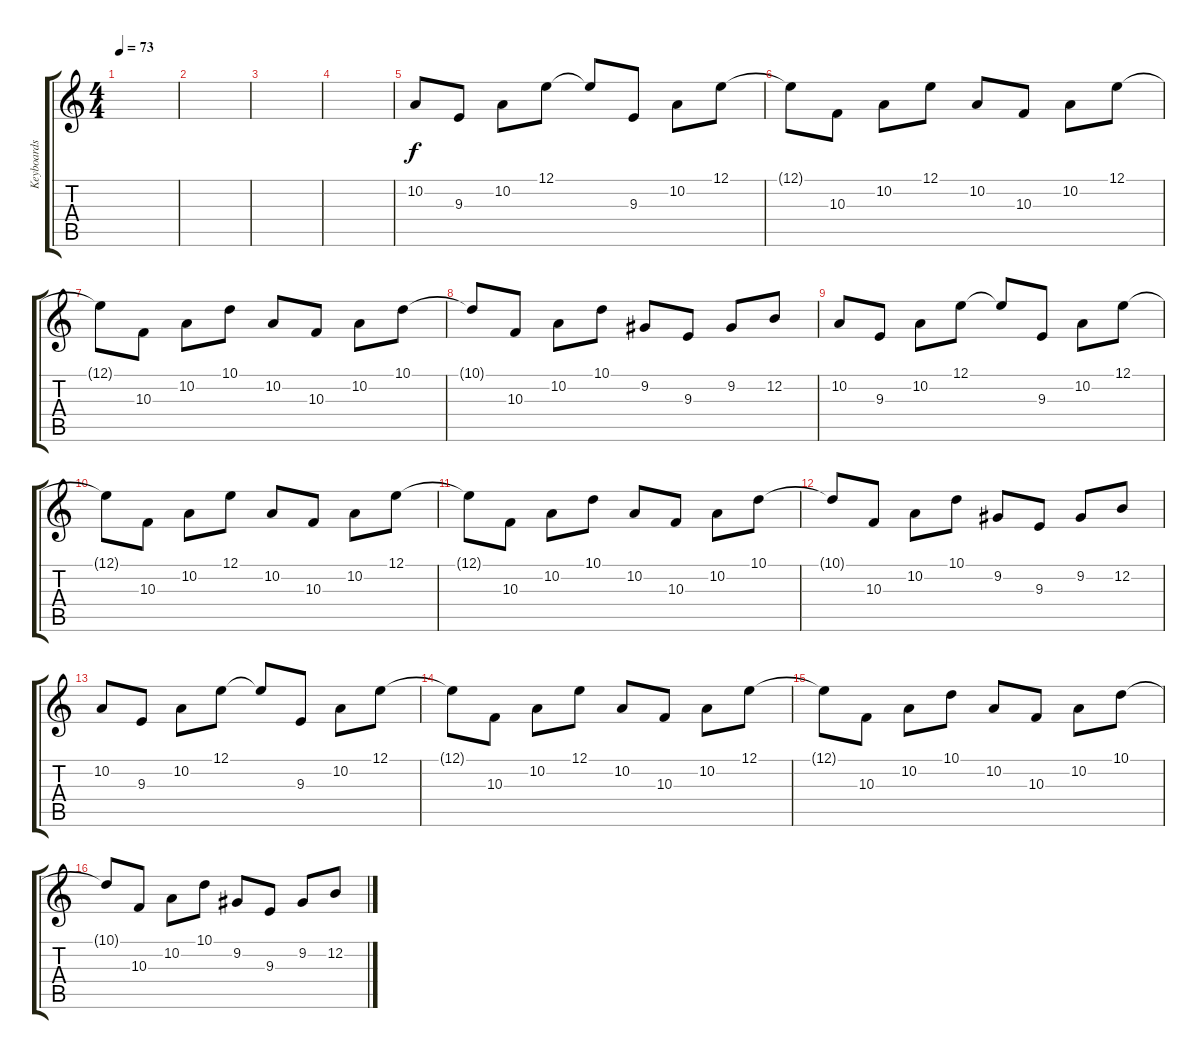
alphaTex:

\track ("Keyboards 3 / Guitar 3" "Keyboards ") {instrument pad1newage}
\staff {score tabs}
\tuning (E4 B3 G3 D3 A2 E2) {hide}
\ts (4 4)
\tempo 73
\clef g2
\ks c
|
|
|
|
10.2.8{volume 16 balance 16 instrument electricguitarjazz} 9.3.8 10.2.8 12.1.8 12.1{t}.8 9.3.8 10.2.8 12.1.8 |
12.1{t}.8 10.3.8 10.2.8 12.1.8 10.2.8 10.3.8 10.2.8 12.1.8 |
12.1{t}.8 10.3.8 10.2.8 10.1.8 10.2.8 10.3.8 10.2.8 10.1.8 |
10.1{t}.8 10.3.8 10.2.8 10.1.8 9.2.8 9.3.8 9.2.8 12.2.8 |
10.2.8{volume 16 balance 16 instrument electricguitarjazz} 9.3.8 10.2.8 12.1.8 12.1{t}.8 9.3.8 10.2.8 12.1.8 |
12.1{t}.8 10.3.8 10.2.8 12.1.8 10.2.8 10.3.8 10.2.8 12.1.8 |
12.1{t}.8 10.3.8 10.2.8 10.1.8 10.2.8 10.3.8 10.2.8 10.1.8 |
10.1{t}.8 10.3.8 10.2.8 10.1.8 9.2.8 9.3.8 9.2.8 12.2.8 |
10.2.8{volume 16 balance 13 instrument electricguitarjazz} 9.3.8 10.2.8 12.1.8 12.1{t}.8 9.3.8 10.2.8 12.1.8 |
12.1{t}.8 10.3.8 10.2.8 12.1.8 10.2.8 10.3.8 10.2.8 12.1.8 |
12.1{t}.8 10.3.8 10.2.8 10.1.8 10.2.8 10.3.8 10.2.8 10.1.8 |
10.1{t}.8 10.3.8 10.2.8 10.1.8 9.2.8 9.3.8 9.2.8 12.2.8
